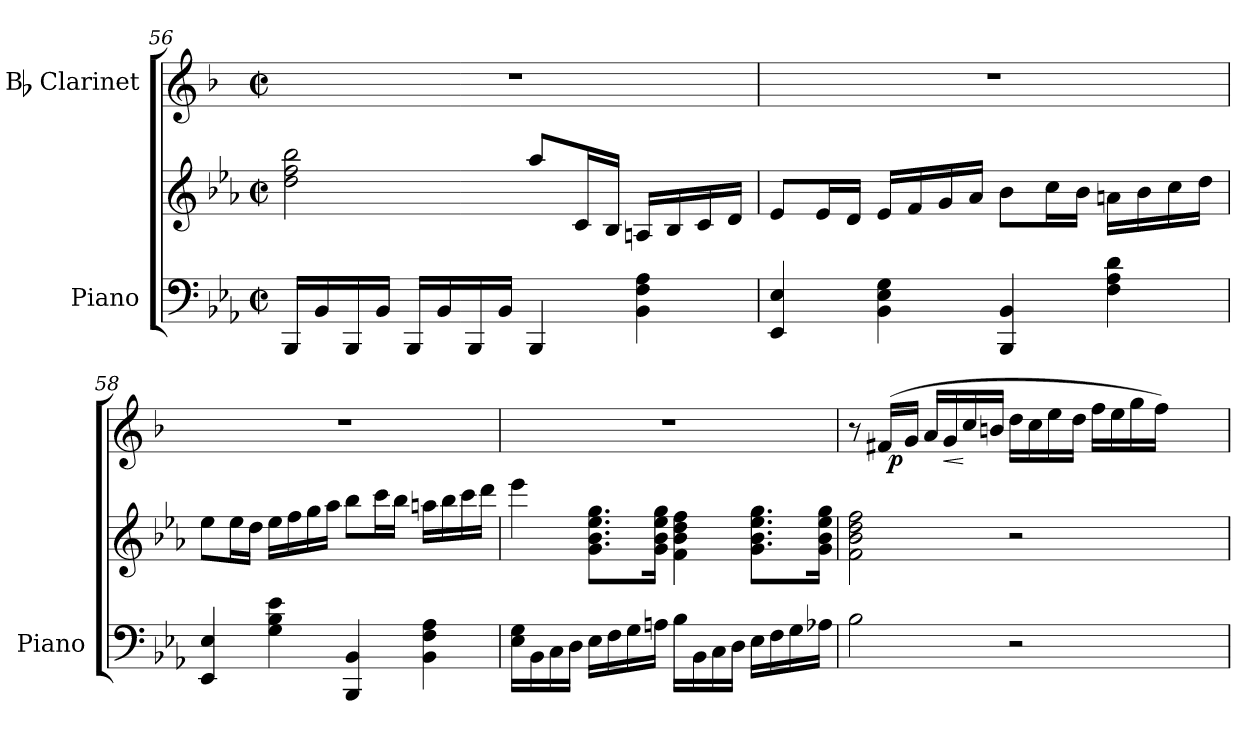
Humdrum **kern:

**kern	**kern	**kern	**dynam
*part2	*part2	*part1	*part1
*staff3	*staff2	*staff1	*staff1
*I"Piano	*	*I"Bb Clarinet	*
*I'Piano	*	*	*
*clefF4	*clefG2	*clefG2	*
*	*	*ITrd1c2	*
*k[b-e-a-]	*k[b-e-a-]	*k[b-e-a-]	*
*E-:	*E-:	*E-:	*
*M2/2	*M2/2	*M2/2	*
*met(c|)	*met(c|)	*met(c|)	*
=56	=56	=56	=56
16BBB-/LL	2dd\ 2ff\ 2bb-\	1r	.
16BB-/	.	.	.
16BBB-/	.	.	.
16BB-/JJ	.	.	.
16BBB-/LL	.	.	.
16BB-/	.	.	.
16BBB-/	.	.	.
16BB-/JJ	.	.	.
4BBB-/	8aa-/L	.	.
.	16c/L	.	.
.	16B-/JJ	.	.
4BB-\ 4F\ 4A-\	16An/LL	.	.
.	16B-/	.	.
.	16c/	.	.
.	16d/JJ	.	.
!!LO:PB:g=z
=57	=57	=57	=57
4EE-/ 4E-/	8e-/L	1r	.
.	16e-/L	.	.
.	16d/JJ	.	.
4BB-\ 4E-\ 4G\	16e-/LL	.	.
.	16f/	.	.
.	16g/	.	.
.	16a-/JJ	.	.
4BBB-/ 4BB-/	8b-\L	.	.
.	16cc\L	.	.
.	16b-\JJ	.	.
4F\ 4A-\ 4d\	16an\LL	.	.
.	16b-\	.	.
.	16cc\	.	.
.	16dd\JJ	.	.
=58	=58	=58	=58
4EE-/ 4E-/	8ee-\L	1r	.
.	16ee-\L	.	.
.	16dd\JJ	.	.
4G\ 4B-\ 4e-\	16ee-\LL	.	.
.	16ff\	.	.
.	16gg\	.	.
.	16aa-\JJ	.	.
4BBB-/ 4BB-/	8bb-\L	.	.
.	16ccc\L	.	.
.	16bb-\JJ	.	.
4BB-\ 4F\ 4A-\	16aan\LL	.	.
.	16bb-\	.	.
.	16ccc\	.	.
.	16ddd\JJ	.	.
=59	=59	=59	=59
16E-\ 16G\LL	4eee-\	1r	.
16BB-\	.	.	.
16C\	.	.	.
16D\JJ	.	.	.
16E-\LL	8.g\ 8.b-\ 8.ee-\ 8.gg\L	.	.
16F\	.	.	.
16G\	.	.	.
16An\JJ	16g\ 16b-\ 16ee-\ 16gg\Jk	.	.
16B-\LL	4f\ 4b-\ 4dd\ 4ff\	.	.
16BB-\	.	.	.
16C\	.	.	.
16D\JJ	.	.	.
16E-\LL	8.g\ 8.b-\ 8.ee-\ 8.gg\L	.	.
16F\	.	.	.
16G\	.	.	.
16A-X\JJ	16g\ 16b-\ 16ee-\ 16gg\Jk	.	.
=60	=60	=60	=60
*	*MM110	*MM110	*
*	*	*^	*
2B-\	2f\ 2b-\ 2dd\ 2ff\	8r	8ryy	.
.	.	(>16en/LL	128ryy	.
.	.	.	256ryy	.
.	.	.	1024..ryy	.
!	!	!	!	!LO:DY:b
.	.	.	2ryy	p
.	.	16f/JJ	.	.
.	.	16g/LL	.	.
!	!	!	!	!LO:HP:b
.	.	16f/	.	<
.	.	16b-/	.	[
.	.	16an/JJ	.	.
2r	2r	16cc\LL	.	.
.	.	16b-\	.	.
.	.	16dd\	.	.
.	.	.	4ryy	.
.	.	16cc\JJ	.	.
.	.	16ee-\LL	.	.
.	.	16dd\	.	.
.	.	16ff\	.	.
.	.	.	16ryy	.
.	.	16ee-\JJ)	.	.
.	.	.	32ryy	.
.	.	.	64ryy	.
.	.	.	512ryy	.
.	.	.	4096ryy	.
*	*	*v	*v	*
=	=	=	=
*-	*-	*-	*-
